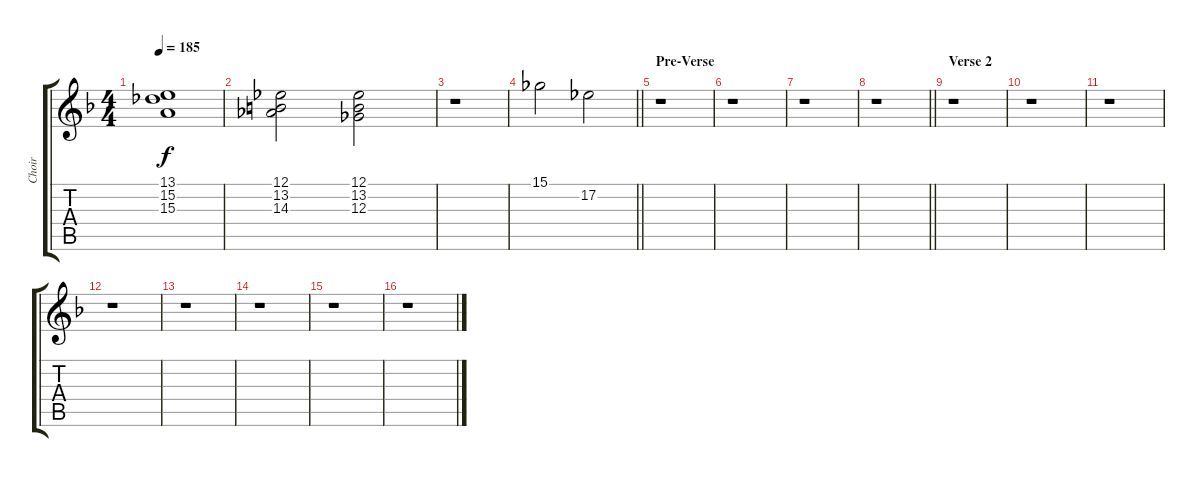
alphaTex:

\track ("Choir" "Choir") {instrument choiraahs}
\staff {score tabs}
\tuning (Eb4 Bb3 Gb3 Db3 Ab2 Eb2) {hide}
\ts (4 4)
\tempo 185
\clef g2
\ks f
(13.1 15.2 15.3).1{dy f} |
(12.1 13.2 14.3).2 (12.1 13.2 12.3).2 |
r.1 |
\barLineRight lightlight
15.1.2 17.2.2 |
\section ("" "Pre-Verse ")
r.1 |
r.1 |
r.1 |
\barLineRight lightlight
r.1 |
\section ("" "Verse 2")
r.1 |
r.1 |
r.1 |
r.1 |
r.1 |
r.1 |
r.1 |
r.1
